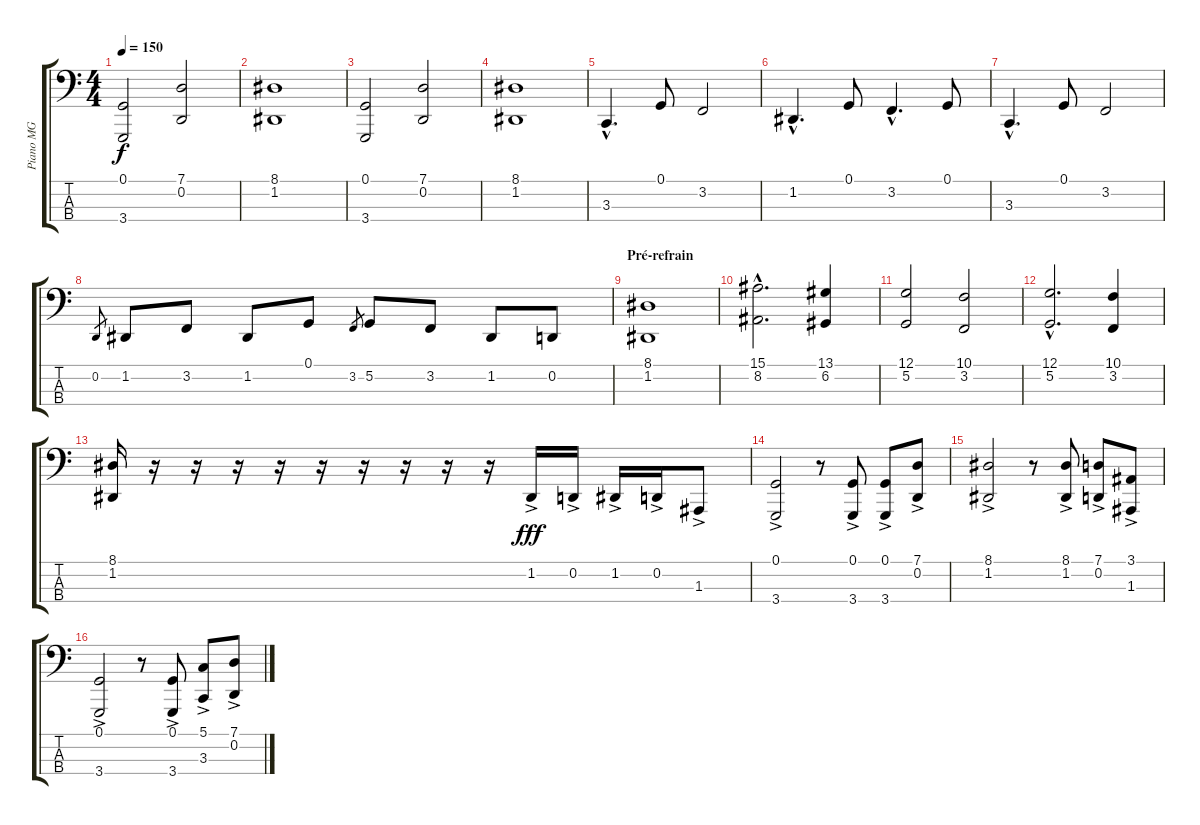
\track ("Piano MG" "Piano MG") {instrument acousticgrandpiano}
\staff {score tabs}
\tuning (G2 D2 A1 E1) {hide}
\ts (4 4)
\tempo 150
\clef f4
\ks c
(0.1 3.4).2{dy f} (7.1 0.2).2 |
(8.1 1.2).1 |
(0.1 3.4).2 (7.1 0.2).2 |
(8.1 1.2).1 |
3.3{hac}.4{d} 0.1.8 3.2.2 |
1.2{hac}.4{d} 0.1.8 3.2{hac}.4{d} 0.1.8 |
3.3{hac}.4{d} 0.1.8 3.2.2 |
0.2.8{gr} 1.2.8 3.2.8 1.2.8 0.1.8 3.2.8{gr} 5.2.8 3.2.8 1.2.8 0.2.8 |
\section ("" "Pré-refrain")
(8.1 1.2).1 |
(15.1{hac} 8.2{hac}).2{d} (13.1 6.2).4 |
(12.1 5.2).2 (10.1 3.2).2 |
(12.1{hac} 5.2{hac}).2{d} (10.1 3.2).4 |
(8.1 1.2).16 r.16 r.16 r.16 r.16 r.16 r.16 r.16 r.16 r.16 1.2{ac}.16{dy fff} 0.2{ac}.16 1.2{ac}.16 0.2{ac}.16 1.3{ac}.8 |
(0.1{ac} 3.4{ac}).2 r.8 (0.1{ac} 3.4{ac}).8 (0.1{ac} 3.4{ac}).8 (7.1{ac} 0.2{ac}).8 |
(8.1{ac} 1.2{ac}).2 r.8 (8.1{ac} 1.2{ac}).8 (7.1{ac} 0.2{ac}).8 (3.1{ac} 1.3{ac}).8 |
(0.1{ac} 3.4{ac}).2 r.8 (0.1{ac} 3.4{ac}).8 (5.1{ac} 3.3{ac}).8 (7.1{ac} 0.2{ac}).8
